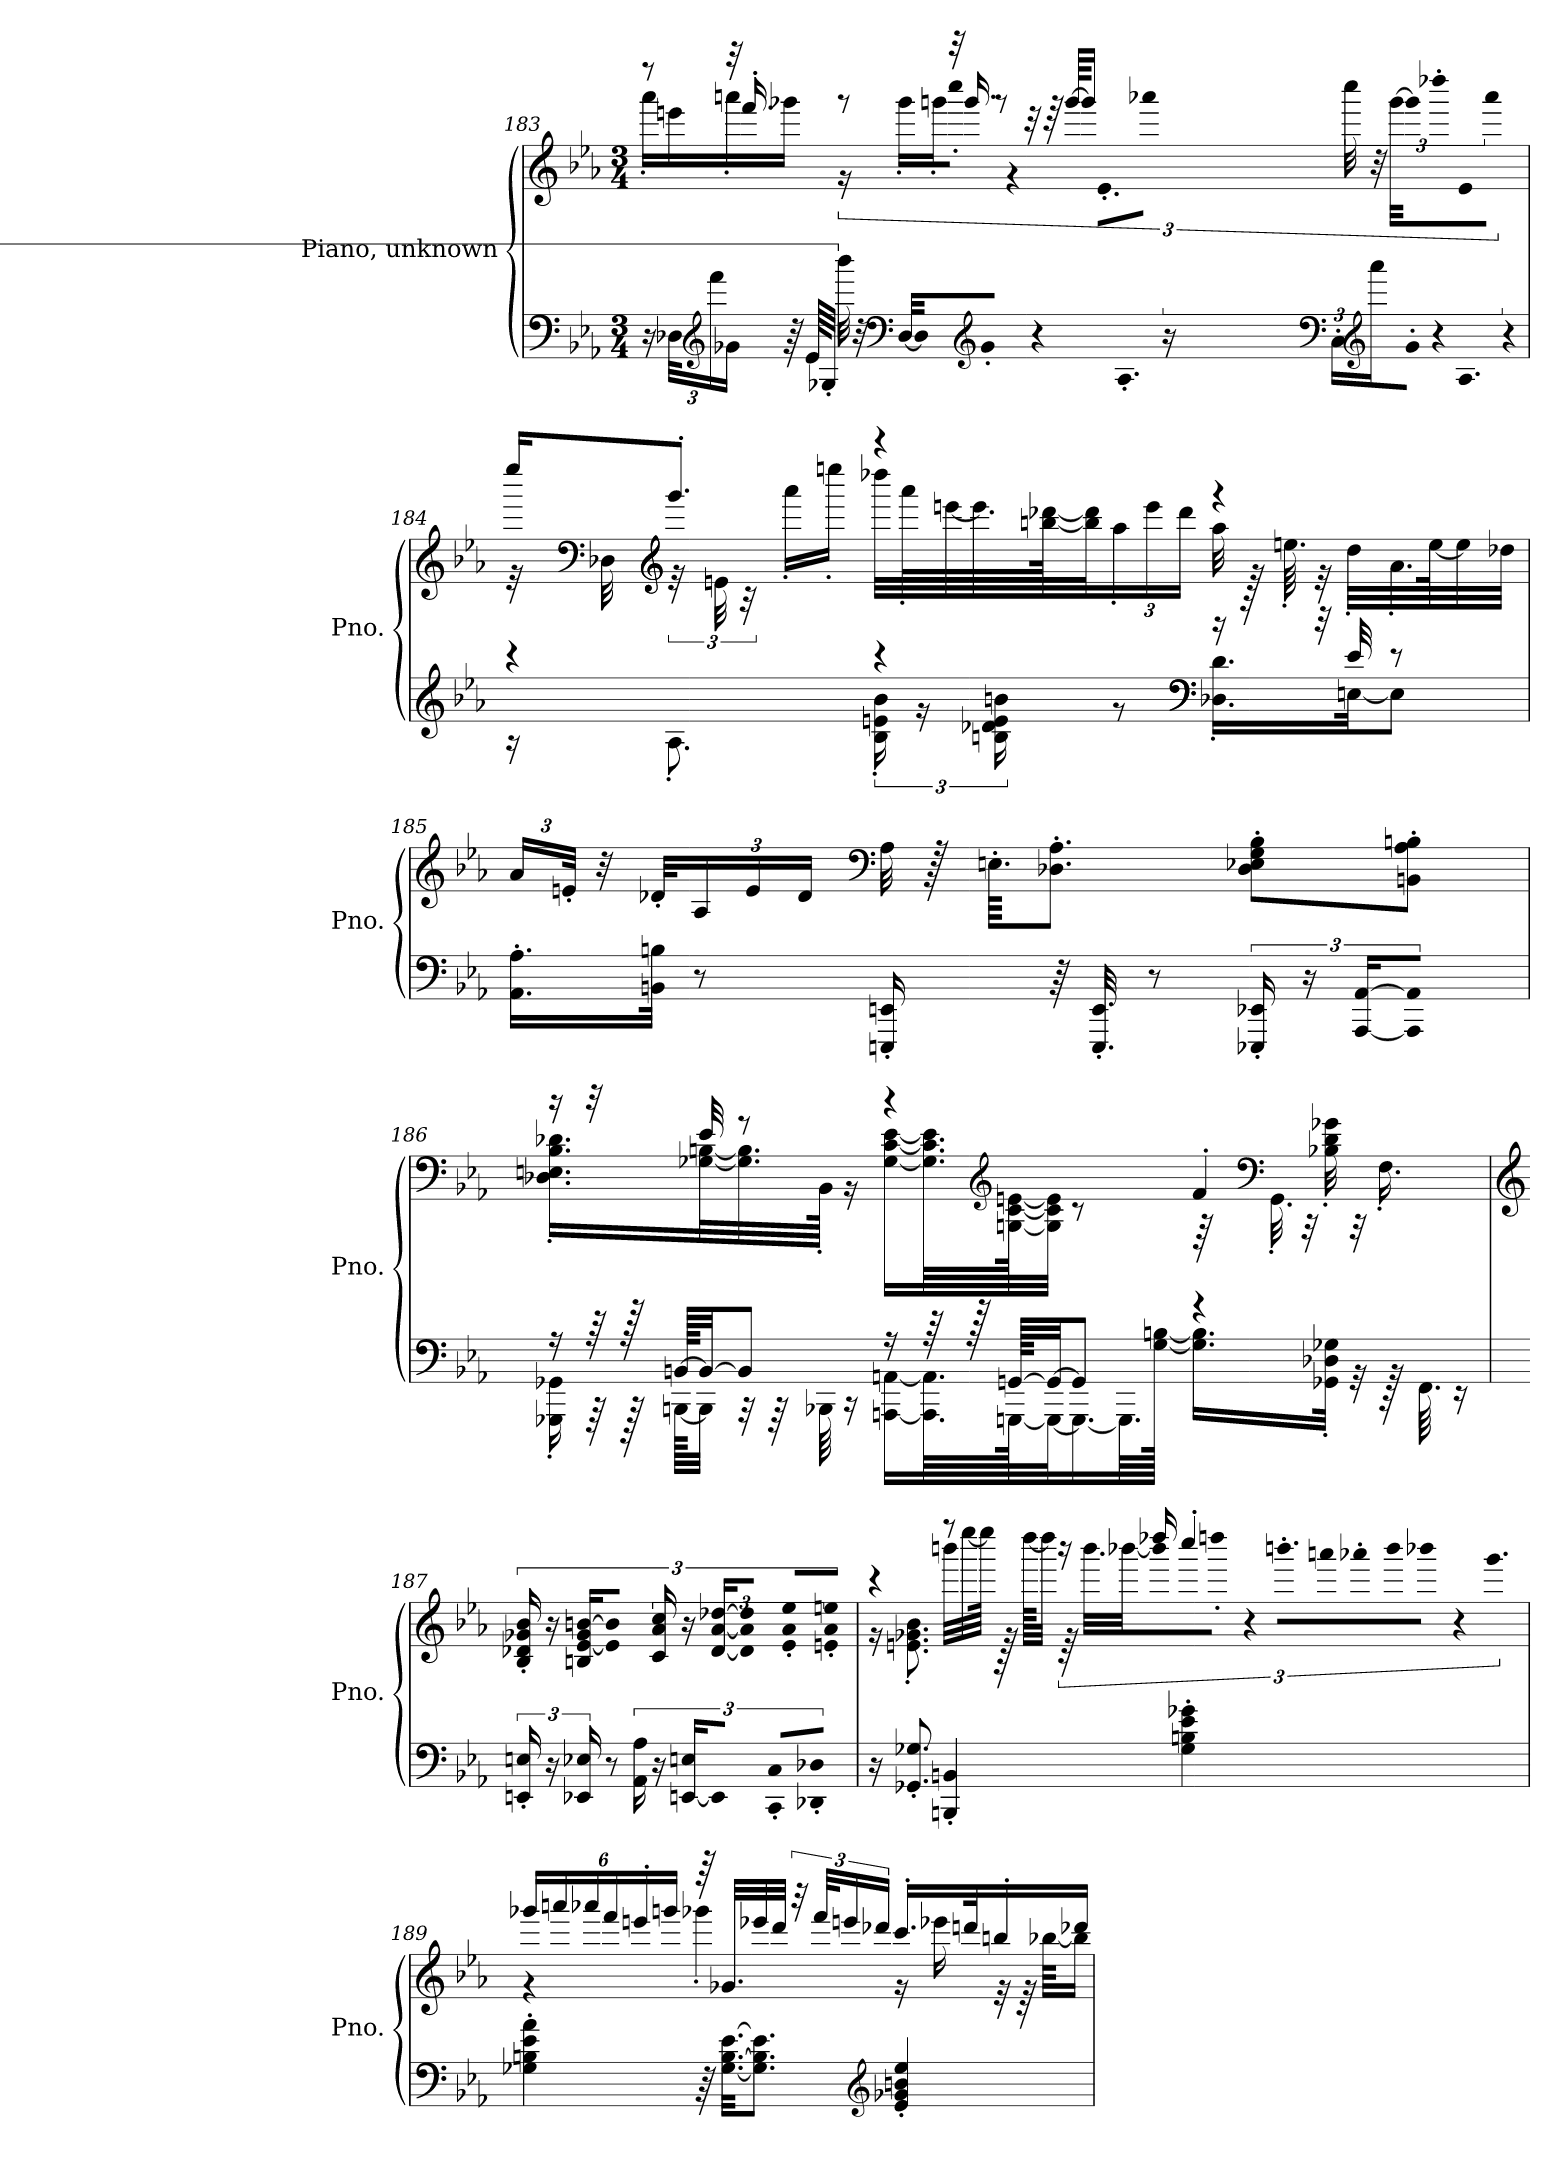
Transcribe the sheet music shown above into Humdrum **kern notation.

**kern	**kern
*part1	*part1
*staff2	*staff1
*I"Piano, unknown	*
*I'Pno.	*
!!LO:LB:g=z
*clefF4	*clefG2
*k[b-e-a-]	*k[b-e-a-]
*M3/4	*M3/4
=183	=183
*	*^
16r	8r	16aaa-'\LL
*Xbrackettup	*	*
48D-X\KLL	.	16eeen\
*clefG2	*	*
24fff\	.	.
16g-X\JJ	32r	16aaan'\
.	16.fff'/	.
64r	.	16ggg-X\JJ
64e-/KLLL	.	.
32G-X'/JJJ	.	.
*brackettup	*	*
48bbb-\	8r	24r
48r	.	.
*clefF4	*	*
[48D-/KLL	.	24ggg-'\LL
16D-/]	.	.
.	.	24gggn'\
*clefG2	*	*
16g-'/JJ	32r	16cccc'\JJ
.	16.ggg/	.
64r	.	128r
.	.	64.e-'\KLLL
32.A-'/	.	.
.	.	32aaa-X\JJJ
24r	8r	48cccc\
.	.	48r
*clefF4	*	*
24C'\LL	.	[48ggg\KLL
.	.	16ggg\]
*clefG2	*	*
24aaa-\	.	.
16g-'\JJ	32r	16dddd-X'\
.	64r	.
.	[64ggg/KKLL	.
128r	16ggg/JJ]	32e-\L
64.A-/	.	.
32r	.	32aaa-\JJJ
!!LO:LB:g=z	!!
=184	=184	=184
*^	*	*
4r	16r	16eeee-/KL	32r
*	*	*clefF4	*
.	.	.	32D-X\
*	*	*clefG2	*
.	8.A-'\	8.ggg'/J	48r
.	.	.	48en\
.	.	.	48r
.	.	.	16aaa-'\LL
.	.	.	16eeeen'\JJ
4r	24B-\' 24en\' 24b-\'	4r	32dddd-X\LLL
.	.	.	64aaa-'\L
.	24r	.	.
.	.	.	[64eeen\
.	.	.	64.eee\]
.	24Bn\ 24d-X\ 24e\ 24bn\	.	.
.	.	.	[128bbn\ [128ddd-X\JK
.	.	.	32bb\] 32ddd-\]J
*	*	*	*Xbrackettup
.	8r	.	24aa-'\
.	.	.	24eee\
.	.	.	24ddd-\JJ
*clefF4	*	*	*
16r	16.D-X\' 16.d-\'LL	4r	32aa-\
.	.	.	128r
.	.	.	64.een'\
32r	.	.	32r
32e/	[32En\JK	.	32dd'\LLL
8r	8E\J]	.	32.a-'\
.	.	.	[64ee\K
.	.	.	32ee\]
.	.	.	32dd-X\JJJ
*v	*v	*	*
*	*v	*v
!!LO:LB:g=z
=185	=185
16.AA-\' 16.A-\'LL	24a-/LL
.	48en'/JJk
.	32r
32BBn\ 32Bn\JJk	32d-X'/KLL
8r	24A-/
.	24e/
.	24d-/JJ
*	*clefF4
16EEEn/' 16EEn/'	32A-\
.	128r
.	64.En'\KKKL
64r	8.D-X\' 8.A-\'J
32.EEE/' 32.EE/'	.
8r	.
24EEE-X/' 24EE-X/'	8D-\' 8E-X\' 8G\' 8B-\'L
24r	.
[24AAA-/ [24AA-/KL	.
8AAA-/] 8AA-/]J	8BBn\' 8A-\' 8Bn\'J
!!LO:LB:g=z
=186	=186
*^	*^
16r	16GGG-X\' 16GG-X\'	16r	16.D-X\' 16.En\' 16.B-\' 16.d-X\'LL
64r	64r	32r	.
128r	128r	.	.
[128BBn/KKLLL	[128BBBn\KKLLL	.	.
32BB/JJ_	32BBB\JJJ]	32e-/	[32G-X\ [32Bn\L
8BB/J]	32r	8r	32.G-\] 32.B\]
.	64r	.	.
.	64BBB-X\	.	64BB-'\JJJk
.	16r	.	16r
16r	[16AAAn\ [16AAn\LL	4r	[16G-\ [16c\ [16e-\LL
64r	64.AAA\] 64.AA\]LL	.	64.G-\] 64.c\] 64.e-\]LL
128r	.	.	.
*	*	*clefG2	*
[128GGn/KKLLL	[128GGGn\JK	.	[128Gn\ [128c\ [128en\JK
32GG/JJ_	32GGG\J_	.	32G\] 32c\] 32e\]JJJ
8GG/J]	16.GGG\_	.	8r
.	64.GGG\LL]	.	.
.	[128G\ [128Bn\JJJJk	.	.
4r	16.G\] 16.B\]LL	4f'/	64r
*	*	*clefF4	*
.	.	.	32.GG'\
.	.	.	32r
.	32GG-X\' 32D-X\' 32G-X\'JJk	.	32B-X\' 32d-\' 32g-X\'
.	32r	.	32r
.	128r	.	16.F'\
.	64.FF\	.	.
.	16r	.	.
*v	*v	*	*
*	*v	*v
!!LO:LB:g=z
=187	=187
*	*clefG2
*	*brackettup
24EEn/' 24En/'	24B-/' 24d-X/' 24g-X/' 24b-/'
24r	24r
24EE-X/ 24E-X/	24Bn/ [24e-/ 24g-/ [24bn/KL
8r	8e-/] 8b/]J
24AA-\ 24A-\	24c/ 24a-/ 24cc/
24r	24r
[24EEn/ 24En/KL	[24d-/ [24a-/ [24dd-X/KL
8EE/J]	8d-/] 8a-/] 8dd-/]J
8CC/' 8C/'L	8e-/' 8a-/' 8ee-/'L
8DD-X/' 8D-X/'J	8en/' 8a-/' 8een/'J
!!LO:PB:g=z
=188	=188
*	*^
16r	4r	16r
8.GG-X/' 8.G-X/'	.	8.en\' 8.g-X\' 8.b-\'
4BBBn/' 4BBn/'	8r	32bbbn\LLL
.	.	[32eeee-\
.	.	64eeee-\JJJk]
.	.	128r
.	.	[128dddd\KKLLL
.	.	32dddd\JJJ]
.	16r	96r
.	.	48.bbb\LLL
.	.	[48bbb-X\
.	16dddd-X/	32bbb-\]
.	.	32ddddn'\JJJ
4G-\' 4Bn\' 4e-\' 4g-X\'	4cccc'/	64r
.	.	32.bbbn'\LLL
.	.	32aaan\
.	.	32aaa-X'\
.	.	32bbb\
.	.	32bbb-X\JJJ
.	.	64r
.	.	32.ggg\
!!LO:LB:g=z	!!
=189	=189	=189
*	*Xbrackettup	*
4G-X\' 4Bn\' 4e-\' 4a-\'	24ggg-X/LL	4r
.	24aaan/	.
.	24aaa-X/	.
.	24fff/	.
.	24eeen'/	.
.	24gggn/JJ	.
64r	64r	4ggg-X'\
[32.G-\ [32.B\ [32.e-\KKL	32.g-X/LLL	.
8.G-\] 8.B\] 8.e-\]J	32eee-X/	.
.	32ddd/JJJ	.
*	*brackettup	*
.	48r	.
.	48fff/KLL	.
.	24eeen/	.
.	24ddd-X/JJ	.
*clefG2	*	*
4e-/' 4g-X/' 4bn/' 4ee-/'	16.ccc'/LL	16r
.	.	16eee-X\
.	32dddn/K	.
.	16bbn'/	32r
.	.	64r
.	.	[64bb-X\KKLL
.	16ddd-X/JJ	16bb-\JJ]
*	*v	*v
=	=
*-	*-
